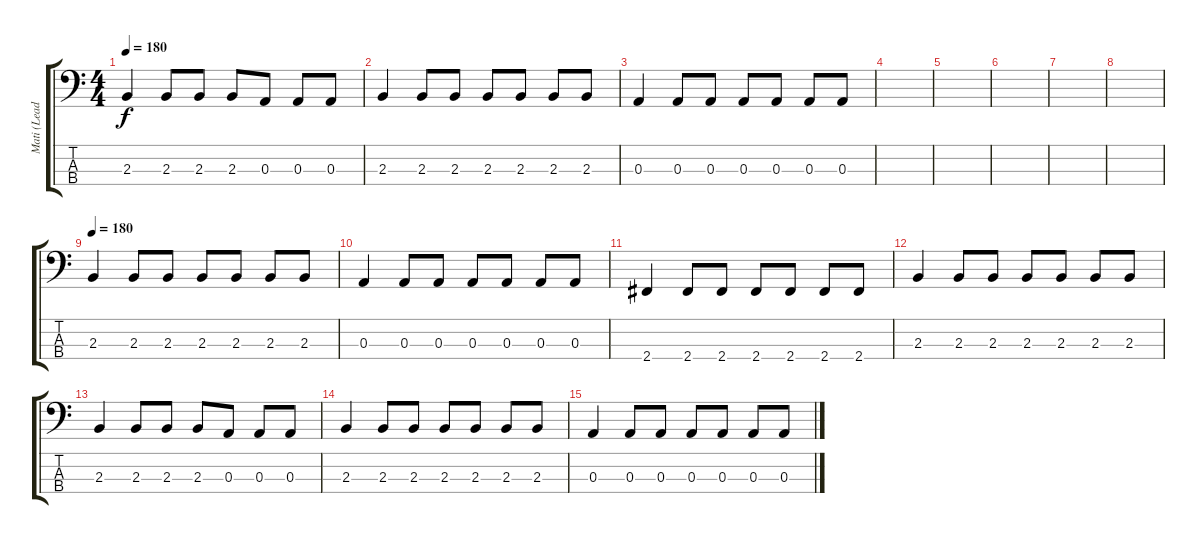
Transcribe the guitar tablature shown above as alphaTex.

\track ("Mati (Lead)" "Mati (Lead") {instrument electricbasspick}
\staff {score tabs}
\tuning (G2 D2 A1 E1) {hide}
\ts (4 4)
\tempo 180
\clef f4
\ks c
2.3.4{dy f} 2.3.8 2.3.8 2.3.8 0.3.8 0.3.8 0.3.8 |
2.3.4 2.3.8 2.3.8 2.3.8 2.3.8 2.3.8 2.3.8 |
0.3.4 0.3.8 0.3.8 0.3.8 0.3.8 0.3.8 0.3.8 |
|
|
|
|
|
\tempo 180
2.3.4 2.3.8 2.3.8 2.3.8 2.3.8 2.3.8 2.3.8 |
0.3.4 0.3.8 0.3.8 0.3.8 0.3.8 0.3.8 0.3.8 |
2.4.4 2.4.8 2.4.8 2.4.8 2.4.8 2.4.8 2.4.8 |
2.3.4 2.3.8 2.3.8 2.3.8 2.3.8 2.3.8 2.3.8 |
2.3.4 2.3.8 2.3.8 2.3.8 0.3.8 0.3.8 0.3.8 |
2.3.4 2.3.8 2.3.8 2.3.8 2.3.8 2.3.8 2.3.8 |
0.3.4 0.3.8 0.3.8 0.3.8 0.3.8 0.3.8 0.3.8
